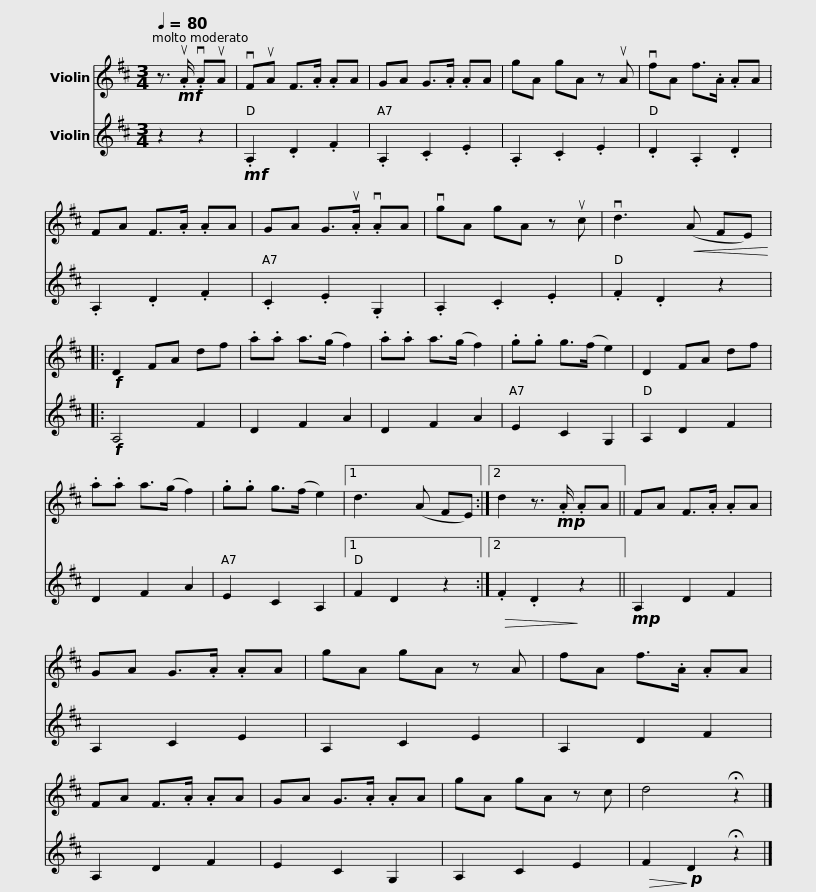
X:1
%%score 1 2
L:1/8
Q:1/4=80
M:3/4
I:linebreak $
K:D
V:1 treble
V:2 treble
V:1
 z3/2!mf! .uA/ .vAuA | vFuA F>.A .AA | GA G>.A .AA | gA gA z uA | vfA f>.A .AA |$ %5
 FA F>.A .AA | GA G>.uA .vAA | vgA gA z uc | vd3!<(! (A FE)!<)! |:$!f! D2 FA df | %10
 .a.a a>(g f2) | .a.a a>(g f2) | .g.g g>(f e2) |$ D2 FA df | .a.a a>(g f2) | %15
 .g.g g>(f e2) |1 d3 (A FE) :|2 d2 z3/2!mp! .A/ .AA ||$ FA F>.A .AA | GA G>.A .AA | %20
 gA gA z A | fA f>.A .AA |$ FA F>.A .AA | GA G>.A .AA | gA gA z c | %25
 d4 !fermata!z2 |] %26
V:2
 z2 z2 |!mf! .A,2 .D2 .F2 | .A,2 .C2 .E2 | .A,2 .C2 .E2 | .D2 .A,2 .D2 |$ %5
 .A,2 .D2 .F2 | .C2 .E2 .G,2 | .A,2 .C2 .E2 | .F2 .D2 z2 |:$!f! A,4 F2 | %10
 D2 F2 A2 | D2 F2 A2 | E2 C2 G,2 |$ A,2 D2 F2 | D2 F2 A2 | %15
 E2 C2 A,2 |1 F2 D2 z2 :|2!>(! .F2 .D2!>)! z2 ||$!mp! A,2 D2 F2 | A,2 C2 E2 | %20
 A,2 C2 E2 | A,2 D2 F2 |$ A,2 D2 F2 | E2 C2 G,2 | A,2 C2 E2 | %25
!>(! F2!>)!!p! D2 !fermata!z2 |] %26
